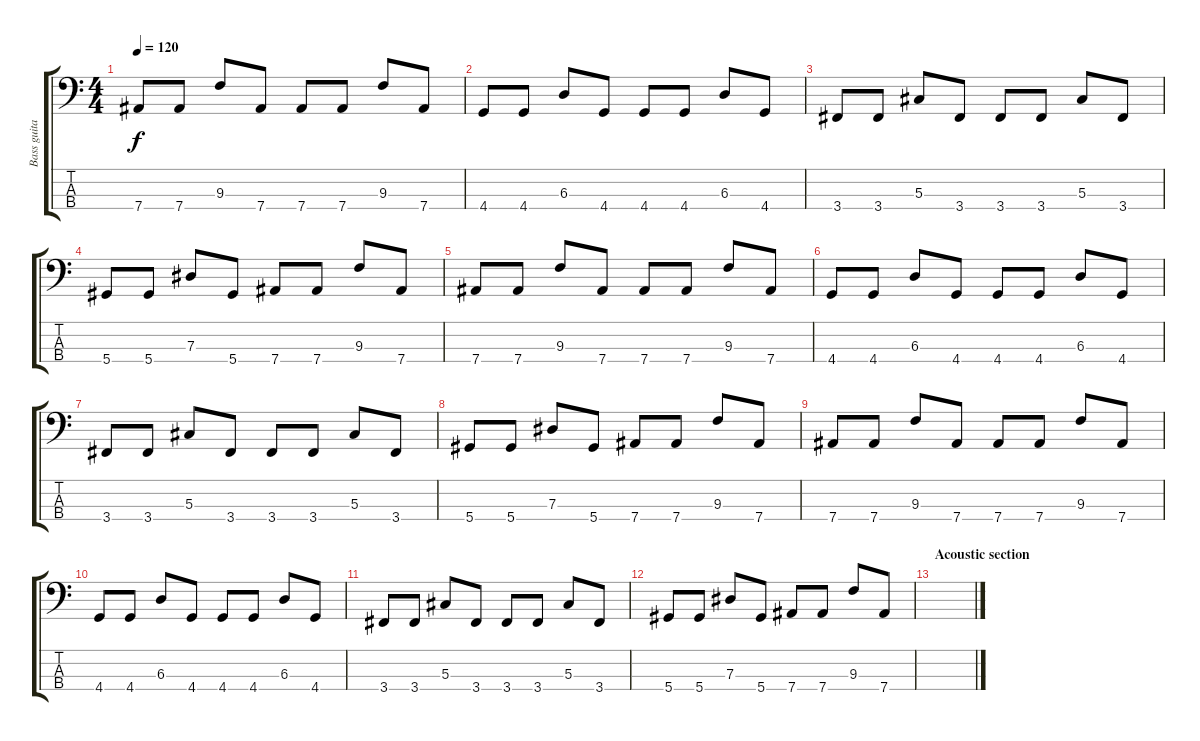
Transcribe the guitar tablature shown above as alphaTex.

\track ("Bass guitar" "Bass guita") {instrument electricbasspick}
\staff {score tabs}
\tuning (Gb2 Db2 Ab1 Eb1) {hide}
\ts (4 4)
\tempo 120
\clef f4
\ks c
7.4.8{dy f} 7.4.8 9.3.8 7.4.8 7.4.8 7.4.8 9.3.8 7.4.8 |
4.4.8 4.4.8 6.3.8 4.4.8 4.4.8 4.4.8 6.3.8 4.4.8 |
3.4.8 3.4.8 5.3.8 3.4.8 3.4.8 3.4.8 5.3.8 3.4.8 |
5.4.8 5.4.8 7.3.8 5.4.8 7.4.8 7.4.8 9.3.8 7.4.8 |
7.4.8 7.4.8 9.3.8 7.4.8 7.4.8 7.4.8 9.3.8 7.4.8 |
4.4.8 4.4.8 6.3.8 4.4.8 4.4.8 4.4.8 6.3.8 4.4.8 |
3.4.8 3.4.8 5.3.8 3.4.8 3.4.8 3.4.8 5.3.8 3.4.8 |
5.4.8 5.4.8 7.3.8 5.4.8 7.4.8 7.4.8 9.3.8 7.4.8 |
7.4.8 7.4.8 9.3.8 7.4.8 7.4.8 7.4.8 9.3.8 7.4.8 |
4.4.8 4.4.8 6.3.8 4.4.8 4.4.8 4.4.8 6.3.8 4.4.8 |
3.4.8 3.4.8 5.3.8 3.4.8 3.4.8 3.4.8 5.3.8 3.4.8 |
5.4.8 5.4.8 7.3.8 5.4.8 7.4.8 7.4.8 9.3.8 7.4.8 |
\section ("" "Acoustic section")
